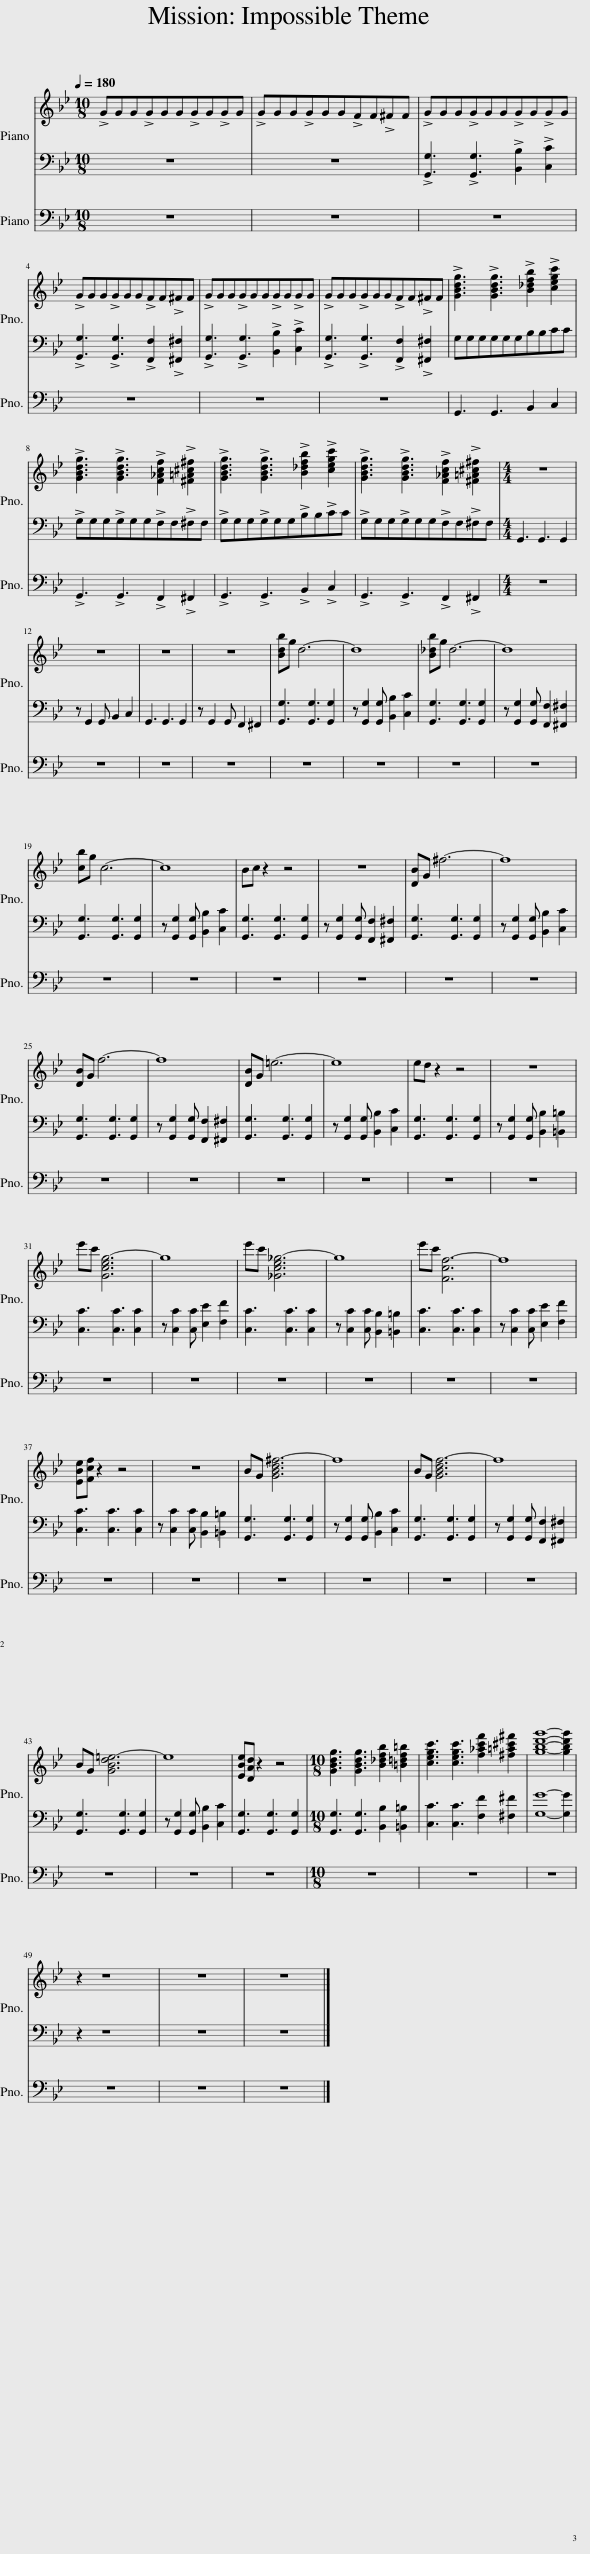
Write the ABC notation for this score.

X:1
%%score { 1 | 2 } 3
L:1/8
Q:1/4=180
M:10/8
I:linebreak $
K:Bb
V:1 treble
V:2 bass
V:3 bass
V:1
 !>!GGG!>!GGG!>!GG!>!GG | !>!GGG!>!GGG!>!FF!>!^FF | !>!GGG!>!GGG!>!GG!>!GG |$ !>!GGG!>!GGG!>!FF!>!^FF | !>!GGG!>!GGG!>!GG!>!GG | %5
 !>!GGG!>!GGG!>!FF!>!^FF | !>![GBdg]3 !>![GBdg]3 !>![B_dfb]2 !>![cegc']2 |$ !>![GBdg]3 !>![GBdg]3 !>![F_Acf]2 !>![^F=A^c^f]2 | !>![GBdg]3 !>![GBdg]3 !>![B_dfb]2 !>![cegc']2 | !>![GBdg]3 !>![GBdg]3 !>![F_Acf]2 !>![^F=A^c^f]2 | %10
[M:4/4] z8 |$ z8 | z8 | z8 | [Bdb]g d6- | %15
 d8 | [B_db]g d6- | d8 |$ [cb]g c6- | c8 | %20
 Bc z2 z4 | z8 | [DB]G ^f6- | f8 |$ [DB]G f6- | %25
 f8 | [DB]G =e6- | e8 | ed z2 z4 | z8 |$ %30
 e'c' [Gceg-]6 | g8 | e'c' [_Gce_g-]6 | g8 | e'c' [Fcf-]6 | %35
 f8 |$ [EBe][Fcf] z2 z4 | z8 | BG [GBd^f-]6 | f8 | %40
 BG [GBdf-]6 | f8 |$ BG [GBd=e-]6 | e8 | [EBe][DAd] z2 z4 | %45
[M:10/8] [GBdg]3 [GBdg]3 [B_dfb]2 [=B=df=b]2 | [cegc']3 [cegc']3 [f_ac'f']2 [^f=a^c'^f']2 | [gbd'g']8- [gbd'g']2 |$ z2 z8 | z10 | %50
 z10 |] %51
V:2
 z10 | z10 | !>![G,,G,]3 !>![G,,G,]3 !>![B,,B,]2 !>![C,C]2 |$ !>![G,,G,]3 !>![G,,G,]3 !>![F,,F,]2 !>![^F,,^F,]2 | !>![G,,G,]3 !>![G,,G,]3 !>![B,,B,]2 !>![C,C]2 | %5
 !>![G,,G,]3 !>![G,,G,]3 !>![F,,F,]2 !>![^F,,^F,]2 | G,G,G,G,G,G,B,B,CC |$ !>!G,G,G,!>!G,G,G,!>!F,F,!>!^F,F, | !>!G,G,G,!>!G,G,G,!>!B,B,!>!CC | !>!G,G,G,!>!G,G,G,!>!F,F,!>!^F,F, | %10
[M:4/4] G,,3 G,,3 G,,2 |$ z G,,2 G,, B,,2 C,2 | G,,3 G,,3 G,,2 | z G,,2 G,, F,,2 ^F,,2 | [G,,G,]3 [G,,G,]3 [G,,G,]2 | %15
 z [G,,G,]2 [G,,G,] [B,,B,]2 [C,C]2 | [G,,G,]3 [G,,G,]3 [G,,G,]2 | z [G,,G,]2 [G,,G,] [F,,F,]2 [^F,,^F,]2 |$ [G,,G,]3 [G,,G,]3 [G,,G,]2 | z [G,,G,]2 [G,,G,] [B,,B,]2 [C,C]2 | %20
 [G,,G,]3 [G,,G,]3 [G,,G,]2 | z [G,,G,]2 [G,,G,] [F,,F,]2 [^F,,^F,]2 | [G,,G,]3 [G,,G,]3 [G,,G,]2 | z [G,,G,]2 [G,,G,] [B,,B,]2 [C,C]2 |$ [G,,G,]3 [G,,G,]3 [G,,G,]2 | %25
 z [G,,G,]2 [G,,G,] [F,,F,]2 [^F,,^F,]2 | [G,,G,]3 [G,,G,]3 [G,,G,]2 | z [G,,G,]2 [G,,G,] [B,,B,]2 [C,C]2 | [G,,G,]3 [G,,G,]3 [G,,G,]2 | z [G,,G,]2 [G,,G,] [B,,B,]2 [=B,,=B,]2 |$ %30
 [C,C]3 [C,C]3 [C,C]2 | z [C,C]2 [C,C] [E,E]2 [F,F]2 | [C,C]3 [C,C]3 [C,C]2 | z [C,C]2 [C,C] [B,,B,]2 [=B,,=B,]2 | [C,C]3 [C,C]3 [C,C]2 | %35
 z [C,C]2 [C,C] [E,E]2 [F,F]2 |$ [C,C]3 [C,C]3 [C,C]2 | z [C,C]2 [C,C] [B,,B,]2 [=B,,=B,]2 | [G,,G,]3 [G,,G,]3 [G,,G,]2 | z [G,,G,]2 [G,,G,] [B,,B,]2 [C,C]2 | %40
 [G,,G,]3 [G,,G,]3 [G,,G,]2 | z [G,,G,]2 [G,,G,] [F,,F,]2 [^F,,^F,]2 |$ [G,,G,]3 [G,,G,]3 [G,,G,]2 | z [G,,G,]2 [G,,G,] [B,,B,]2 [C,C]2 | [G,,G,]3 [G,,G,]3 [G,,G,]2 | %45
[M:10/8] [G,,G,]3 [G,,G,]3 [B,,B,]2 [=B,,=B,]2 | [C,C]3 [C,C]3 [F,F]2 [^F,^F]2 | [G,G]8- [G,G]2 |$ z2 z8 | z10 | %50
 z10 |] %51
V:3
 z10 | z10 | z10 |$ z10 | z10 | %5
 z10 | G,,3 G,,3 B,,2 C,2 |$ !>!G,,3 !>!G,,3 !>!F,,2 !>!^F,,2 | !>!G,,3 !>!G,,3 !>!B,,2 !>!C,2 | !>!G,,3 !>!G,,3 !>!F,,2 !>!^F,,2 | %10
[M:4/4] z8 |$ z8 | z8 | z8 | z8 | %15
 z8 | z8 | z8 |$ z8 | z8 | %20
 z8 | z8 | z8 | z8 |$ z8 | %25
 z8 | z8 | z8 | z8 | z8 |$ %30
 z8 | z8 | z8 | z8 | z8 | %35
 z8 |$ z8 | z8 | z8 | z8 | %40
 z8 | z8 |$ z8 | z8 | z8 | %45
[M:10/8] z10 | z10 | z10 |$ z10 | z10 | %50
 z10 |] %51
